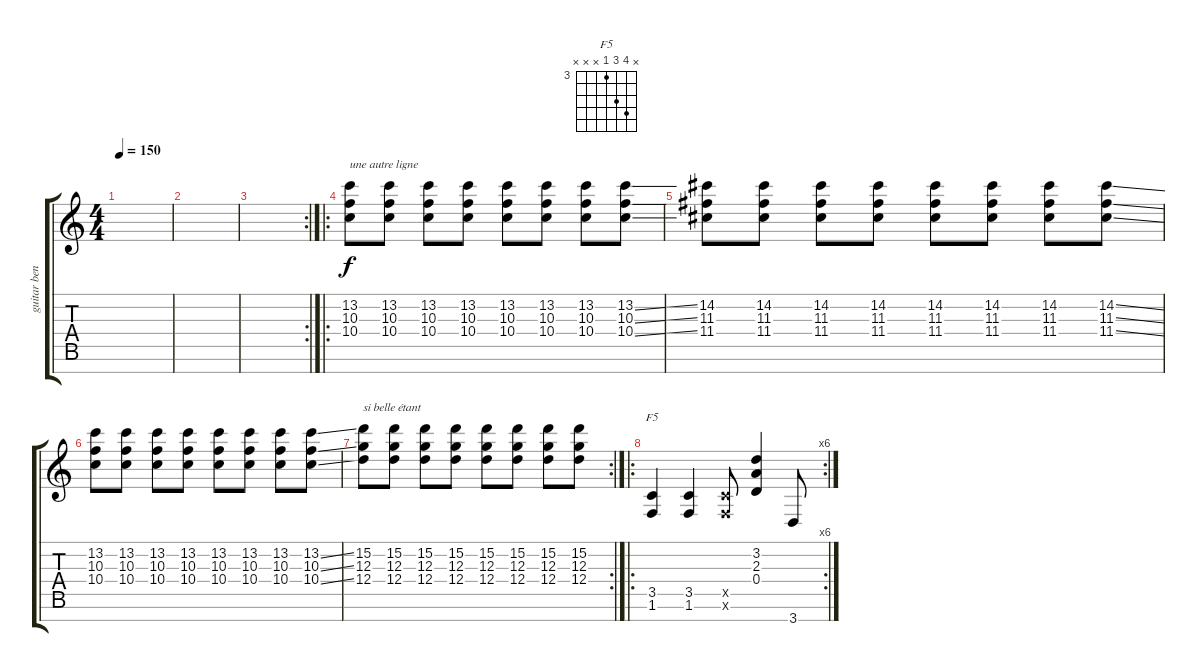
\track ("guitar ben" "guitar ben") {instrument distortionguitar}
\staff {score tabs}
\tuning (E4 B3 G3 D3 A2 E2 B1) {hide}
\chord ("F5" x 6 5 3 x x x) {firstfret 3}
\ts (4 4)
\tempo 150
\clef g2
\ks c
|
|
\rc 2
|
\ro
(13.2 10.3 10.4).8{txt "une autre ligne"} (13.2 10.3 10.4).8 (13.2 10.3 10.4).8 (13.2 10.3 10.4).8 (13.2 10.3 10.4).8 (13.2 10.3 10.4).8 (13.2 10.3 10.4).8 (13.2{ss} 10.3{ss} 10.4{ss}).8 |
(14.2 11.3 11.4).8 (14.2 11.3 11.4).8 (14.2 11.3 11.4).8 (14.2 11.3 11.4).8 (14.2 11.3 11.4).8 (14.2 11.3 11.4).8 (14.2 11.3 11.4).8 (14.2{ss} 11.3{ss} 11.4{ss}).8 |
(13.2 10.3 10.4).8 (13.2 10.3 10.4).8 (13.2 10.3 10.4).8 (13.2 10.3 10.4).8 (13.2 10.3 10.4).8 (13.2 10.3 10.4).8 (13.2 10.3 10.4).8 (13.2{ss} 10.3{ss} 10.4{ss}).8 |
\rc 2
(15.2 12.3 12.4).8{txt "si belle étant"} (15.2 12.3 12.4).8 (15.2 12.3 12.4).8 (15.2 12.3 12.4).8 (15.2 12.3 12.4).8 (15.2 12.3 12.4).8 (15.2 12.3 12.4).8 (15.2 12.3 12.4).8 |
\ro
\rc 6
(3.5 1.6).4{ch "F5"} (3.5 1.6).4 (3.5{x} 1.6{x}).8 (3.2 2.3 0.4).4 3.7.8
